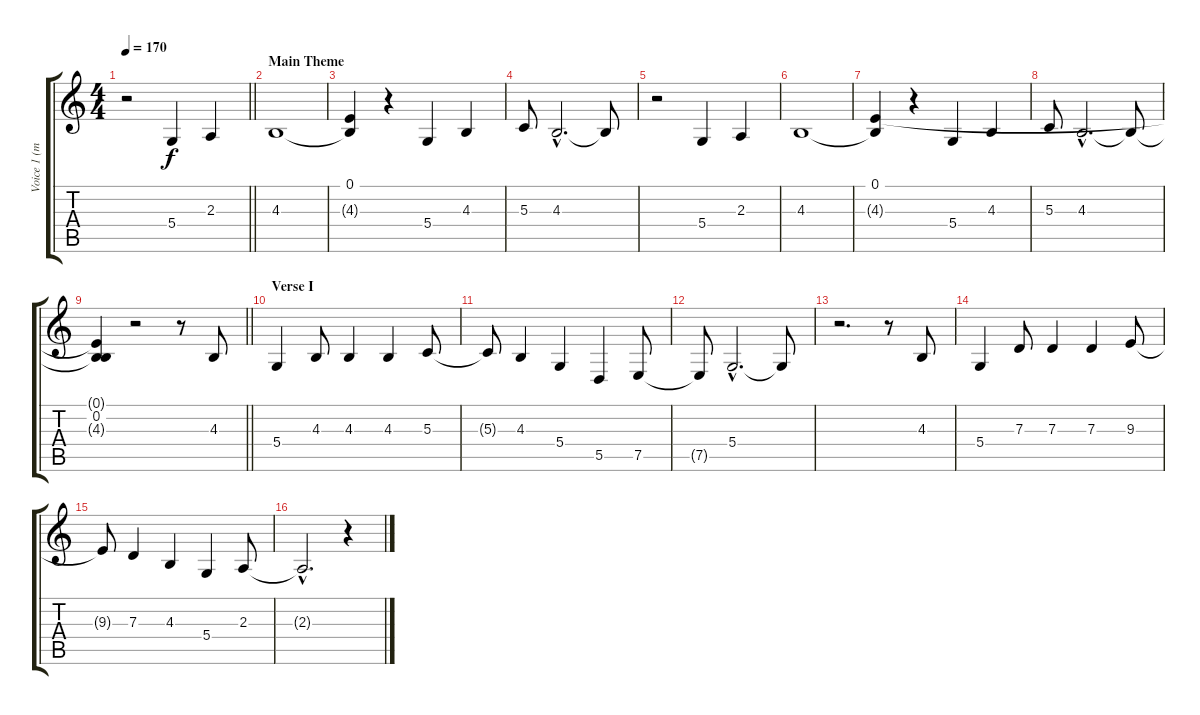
\track ("Voice 1 (main)" "Voice 1 (m") {instrument violin}
\staff {score tabs}
\tuning (E4 B3 G3 D3 A2 E2) {hide}
\ts (4 4)
\tempo 170
\clef g2
\barLineRight lightlight
\ks c
r.2{dy f instrument violin} 5.4.4 2.3.4 |
\section ("" "Main Theme")
4.3.1 |
(0.1 4.3{t}).4 r.4 5.4.4 4.3.4 |
5.3.8 4.3{hac}.2{d} 4.3{t}.8 |
r.2 5.4.4 2.3.4 |
4.3.1 |
(0.1 4.3{t}).4 r.4 5.4.4 4.3.4 |
5.3.8 4.3{hac}.2{d} 4.3{t}.8 |
\barLineRight lightlight
(0.1{t} 0.2 4.3{t}).4 r.2 r.8 4.3.8 |
\section ("" "Verse I")
5.4.4 4.3.8 4.3.4 4.3.4 5.3.8 |
5.3{t}.8 4.3.4 5.4.4 5.5.4 7.5.8 |
7.5{t}.8 5.4{hac}.2{d} 5.4{t}.8 |
r.2{d} r.8 4.3.8 |
5.4.4 7.3.8 7.3.4 7.3.4 9.3.8 |
9.3{t}.8 7.3.4 4.3.4 5.4.4 2.3.8 |
2.3{hac t}.2{d} r.4
